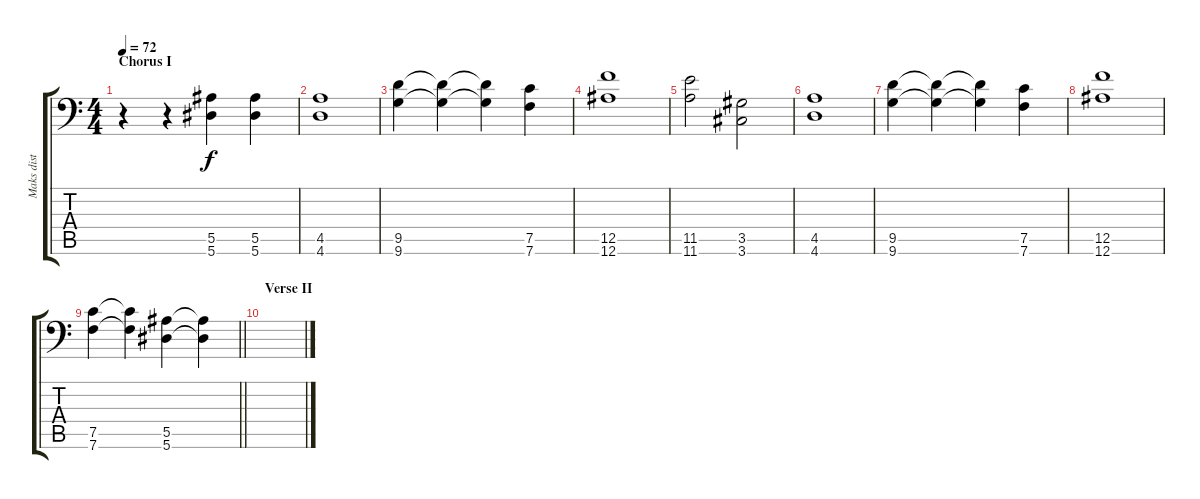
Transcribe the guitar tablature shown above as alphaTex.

\track ("Maks dist" "Maks dist") {instrument distortionguitar}
\staff {score tabs}
\tuning (C4 G3 Eb3 Bb2 F2 Bb1) {hide}
\ts (4 4)
\section ("" "Chorus I")
\tempo 72
\clef f4
\ks c
r.4{dy f} r.4 (5.5 5.6).4 (5.5 5.6).4 |
(4.5 4.6).1 |
(9.5 9.6).4 (9.5{t} 9.6{t}).4 (9.5{t} 9.6{t}).4 (7.5 7.6).4 |
(12.5 12.6).1 |
(11.5 11.6).2 (3.5 3.6).2 |
(4.5 4.6).1 |
(9.5 9.6).4 (9.5{t} 9.6{t}).4 (9.5{t} 9.6{t}).4 (7.5 7.6).4 |
(12.5 12.6).1 |
\barLineRight lightlight
(7.5 7.6).4 (7.5{t} 7.6{t}).4 (5.5 5.6).4 (5.5{t} 5.6{t}).4 |
\section ("" "Verse II")
